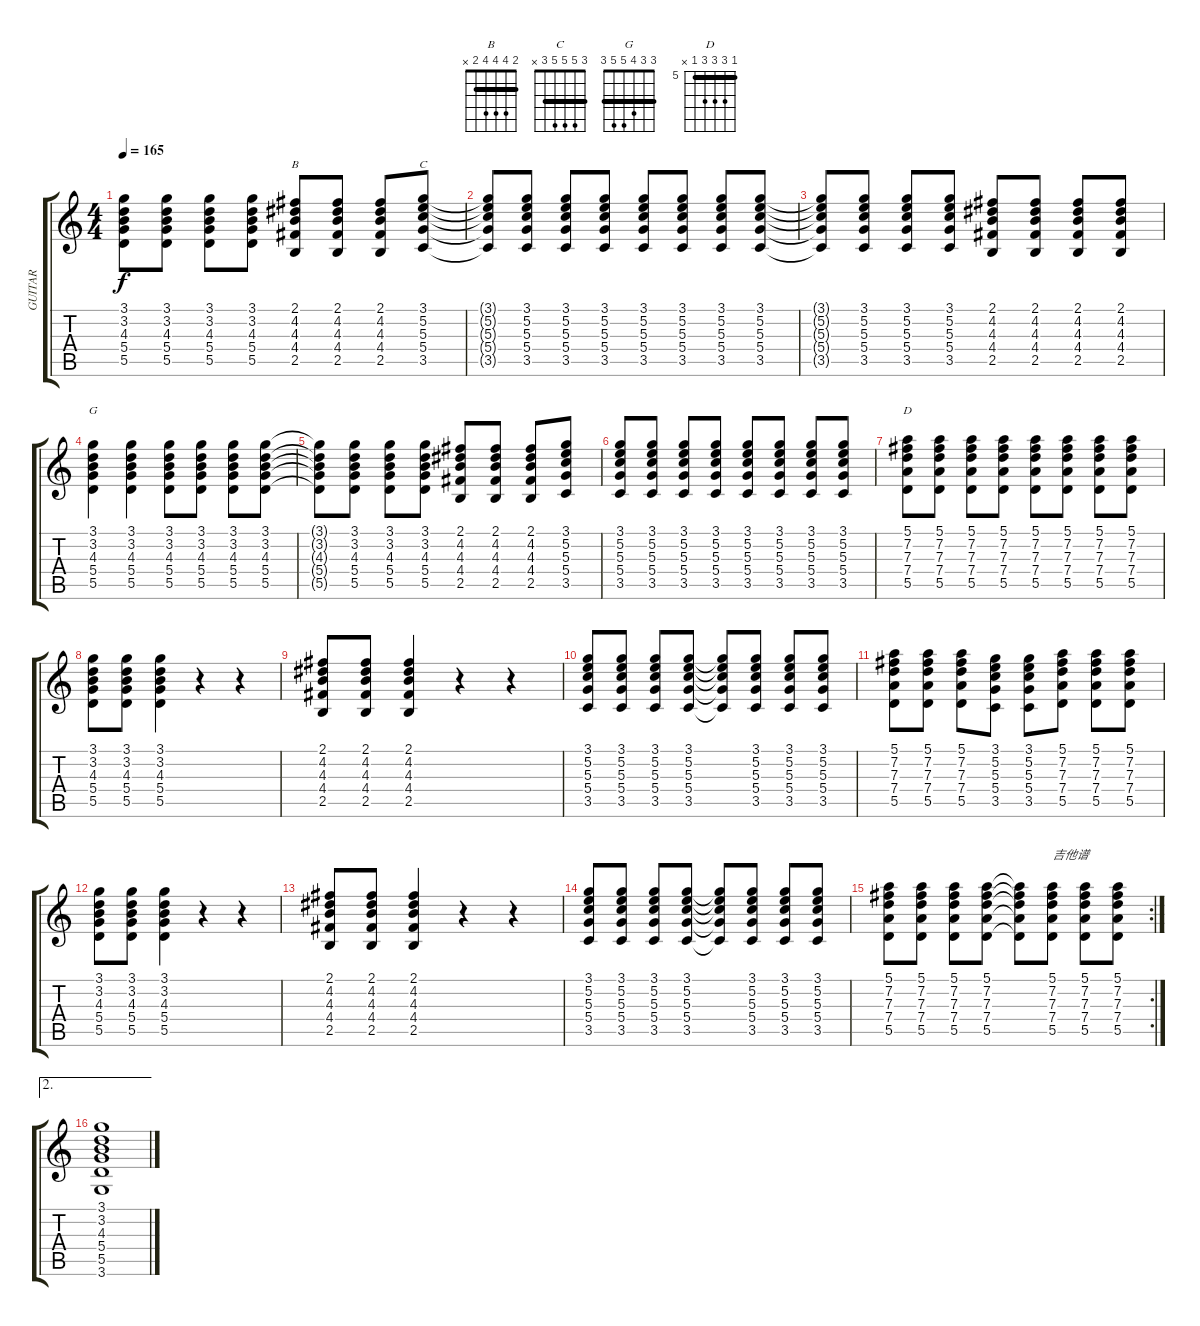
\track ("GUITAR" "GUITAR") {instrument overdrivenguitar}
\staff {score tabs}
\tuning (E4 B3 G3 D3 A2 E2) {hide}
\chord ("B" 2 4 4 4 2 x) {barre 2}
\chord ("C" 3 5 5 5 3 x) {barre 3}
\chord ("G" 3 3 4 5 5 3) {barre 3}
\chord ("D" 5 7 7 7 5 x) {firstfret 5 barre 5}
\ts (4 4)
\tempo 165
\clef g2
\ks c
(3.1{t} 3.2{t} 4.3{t} 5.4{t} 5.5{t}).8{dy f} (3.1 3.2 4.3 5.4 5.5).8 (3.1 3.2 4.3 5.4 5.5).8 (3.1 3.2 4.3 5.4 5.5).8 (2.1 4.2 4.3 4.4 2.5).8{ch "B"} (2.1 4.2 4.3 4.4 2.5).8 (2.1 4.2 4.3 4.4 2.5).8 (3.1 5.2 5.3 5.4 3.5).8{ch "C"} |
(3.1{t} 5.2{t} 5.3{t} 5.4{t} 3.5{t}).8 (3.1 5.2 5.3 5.4 3.5).8 (3.1 5.2 5.3 5.4 3.5).8 (3.1 5.2 5.3 5.4 3.5).8 (3.1 5.2 5.3 5.4 3.5).8 (3.1 5.2 5.3 5.4 3.5).8 (3.1 5.2 5.3 5.4 3.5).8 (3.1 5.2 5.3 5.4 3.5).8 |
(3.1{t} 5.2{t} 5.3{t} 5.4{t} 3.5{t}).8 (3.1 5.2 5.3 5.4 3.5).8 (3.1 5.2 5.3 5.4 3.5).8 (3.1 5.2 5.3 5.4 3.5).8 (2.1 4.2 4.3 4.4 2.5).8 (2.1 4.2 4.3 4.4 2.5).8 (2.1 4.2 4.3 4.4 2.5).8 (2.1 4.2 4.3 4.4 2.5).8 |
(3.1 3.2 4.3 5.4 5.5).4{ch "G"} (3.1 3.2 4.3 5.4 5.5).4 (3.1 3.2 4.3 5.4 5.5).8 (3.1 3.2 4.3 5.4 5.5).8 (3.1 3.2 4.3 5.4 5.5).8 (3.1 3.2 4.3 5.4 5.5).8 |
(3.1{t} 3.2{t} 4.3{t} 5.4{t} 5.5{t}).8 (3.1 3.2 4.3 5.4 5.5).8 (3.1 3.2 4.3 5.4 5.5).8 (3.1 3.2 4.3 5.4 5.5).8 (2.1 4.2 4.3 4.4 2.5).8 (2.1 4.2 4.3 4.4 2.5).8 (2.1 4.2 4.3 4.4 2.5).8 (3.1 5.2 5.3 5.4 3.5).8 |
(3.1 5.2 5.3 5.4 3.5).8 (3.1 5.2 5.3 5.4 3.5).8 (3.1 5.2 5.3 5.4 3.5).8 (3.1 5.2 5.3 5.4 3.5).8 (3.1 5.2 5.3 5.4 3.5).8 (3.1 5.2 5.3 5.4 3.5).8 (3.1 5.2 5.3 5.4 3.5).8 (3.1 5.2 5.3 5.4 3.5).8 |
(5.1 7.2 7.3 7.4 5.5).8{ch "D"} (5.1 7.2 7.3 7.4 5.5).8 (5.1 7.2 7.3 7.4 5.5).8 (5.1 7.2 7.3 7.4 5.5).8 (5.1 7.2 7.3 7.4 5.5).8 (5.1 7.2 7.3 7.4 5.5).8 (5.1 7.2 7.3 7.4 5.5).8 (5.1 7.2 7.3 7.4 5.5).8 |
(3.1 3.2 4.3 5.4 5.5).8 (3.1 3.2 4.3 5.4 5.5).8 (3.1 3.2 4.3 5.4 5.5).4 r.4 r.4 |
(2.1 4.2 4.3 4.4 2.5).8 (2.1 4.2 4.3 4.4 2.5).8 (2.1 4.2 4.3 4.4 2.5).4 r.4 r.4 |
(3.1 5.2 5.3 5.4 3.5).8 (3.1 5.2 5.3 5.4 3.5).8 (3.1 5.2 5.3 5.4 3.5).8 (3.1 5.2 5.3 5.4 3.5).8 (3.1{t} 5.2{t} 5.3{t} 5.4{t} 3.5{t}).8 (3.1 5.2 5.3 5.4 3.5).8 (3.1 5.2 5.3 5.4 3.5).8 (3.1 5.2 5.3 5.4 3.5).8 |
(5.1 7.2 7.3 7.4 5.5).8 (5.1 7.2 7.3 7.4 5.5).8 (5.1 7.2 7.3 7.4 5.5).8 (3.1 5.2 5.3 5.4 3.5).8 (3.1 5.2 5.3 5.4 3.5).8 (5.1 7.2 7.3 7.4 5.5).8 (5.1 7.2 7.3 7.4 5.5).8 (5.1 7.2 7.3 7.4 5.5).8 |
(3.1 3.2 4.3 5.4 5.5).8 (3.1 3.2 4.3 5.4 5.5).8 (3.1 3.2 4.3 5.4 5.5).4 r.4 r.4 |
(2.1 4.2 4.3 4.4 2.5).8 (2.1 4.2 4.3 4.4 2.5).8 (2.1 4.2 4.3 4.4 2.5).4 r.4 r.4 |
(3.1 5.2 5.3 5.4 3.5).8 (3.1 5.2 5.3 5.4 3.5).8 (3.1 5.2 5.3 5.4 3.5).8 (3.1 5.2 5.3 5.4 3.5).8 (3.1{t} 5.2{t} 5.3{t} 5.4{t} 3.5{t}).8 (3.1 5.2 5.3 5.4 3.5).8 (3.1 5.2 5.3 5.4 3.5).8 (3.1 5.2 5.3 5.4 3.5).8 |
\rc 2
(5.1 7.2 7.3 7.4 5.5).8 (5.1 7.2 7.3 7.4 5.5).8 (5.1 7.2 7.3 7.4 5.5).8 (5.1 7.2 7.3 7.4 5.5).8 (5.1{t} 7.2{t} 7.3{t} 7.4{t} 5.5{t}).8 (5.1 7.2 7.3 7.4 5.5).8{txt "吉他谱"} (5.1 7.2 7.3 7.4 5.5).8 (5.1 7.2 7.3 7.4 5.5).8 |
\ae 2
(3.1 3.2 4.3 5.4 5.5 3.6).1
